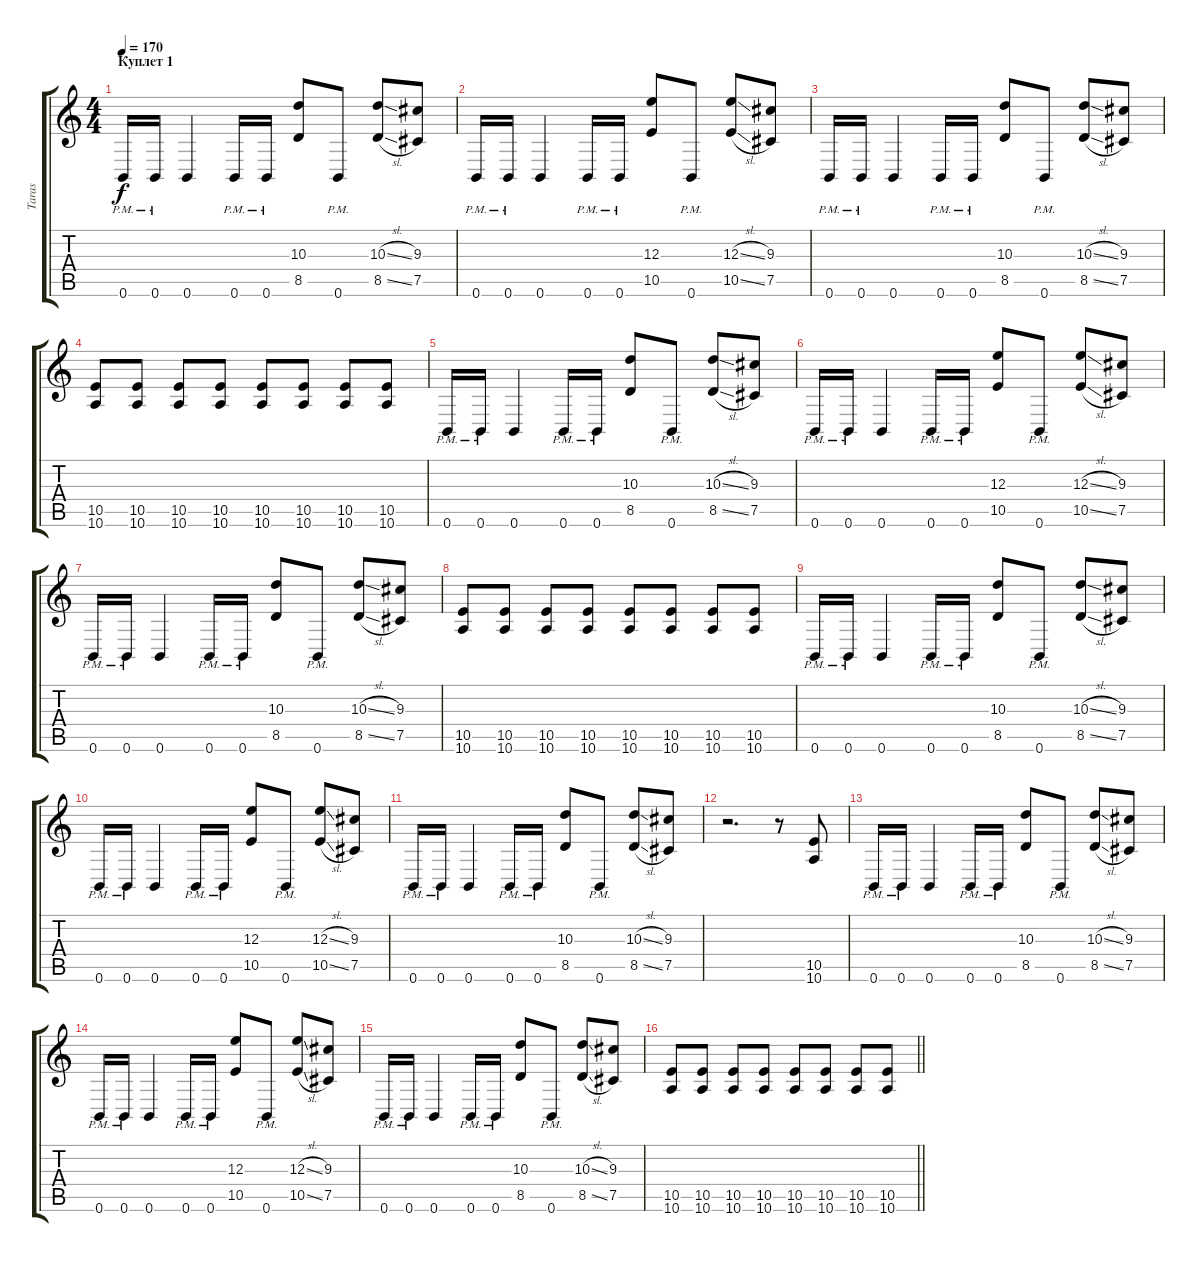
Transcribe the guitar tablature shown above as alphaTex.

\track ("Taras" "Taras") {instrument distortionguitar}
\staff {score tabs}
\tuning (Db4 Ab3 E3 B2 Gb2 B1) {hide}
\ts (4 4)
\section ("" "Куплет 1")
\tempo 170
\clef g2
\ks c
0.6{pm}.16{dy f} 0.6{pm}.16 0.6.4 0.6{pm}.16 0.6{pm}.16 (10.3 8.5).8 0.6{pm}.8 (10.3{sl} 8.5{sl}).8 (9.3 7.5).8 |
0.6{pm}.16 0.6{pm}.16 0.6.4 0.6{pm}.16 0.6{pm}.16 (12.3 10.5).8 0.6{pm}.8 (12.3{sl} 10.5{sl}).8 (9.3 7.5).8 |
0.6{pm}.16 0.6{pm}.16 0.6.4 0.6{pm}.16 0.6{pm}.16 (10.3 8.5).8 0.6{pm}.8 (10.3{sl} 8.5{sl}).8 (9.3 7.5).8 |
(10.5 10.6).8 (10.5 10.6).8 (10.5 10.6).8 (10.5 10.6).8 (10.5 10.6).8 (10.5 10.6).8 (10.5 10.6).8 (10.5 10.6).8 |
0.6{pm}.16 0.6{pm}.16 0.6.4 0.6{pm}.16 0.6{pm}.16 (10.3 8.5).8 0.6{pm}.8 (10.3{sl} 8.5{sl}).8 (9.3 7.5).8 |
0.6{pm}.16 0.6{pm}.16 0.6.4 0.6{pm}.16 0.6{pm}.16 (12.3 10.5).8 0.6{pm}.8 (12.3{sl} 10.5{sl}).8 (9.3 7.5).8 |
0.6{pm}.16 0.6{pm}.16 0.6.4 0.6{pm}.16 0.6{pm}.16 (10.3 8.5).8 0.6{pm}.8 (10.3{sl} 8.5{sl}).8 (9.3 7.5).8 |
(10.5 10.6).8 (10.5 10.6).8 (10.5 10.6).8 (10.5 10.6).8 (10.5 10.6).8 (10.5 10.6).8 (10.5 10.6).8 (10.5 10.6).8 |
0.6{pm}.16 0.6{pm}.16 0.6.4 0.6{pm}.16 0.6{pm}.16 (10.3 8.5).8 0.6{pm}.8 (10.3{sl} 8.5{sl}).8 (9.3 7.5).8 |
0.6{pm}.16 0.6{pm}.16 0.6.4 0.6{pm}.16 0.6{pm}.16 (12.3 10.5).8 0.6{pm}.8 (12.3{sl} 10.5{sl}).8 (9.3 7.5).8 |
0.6{pm}.16 0.6{pm}.16 0.6.4 0.6{pm}.16 0.6{pm}.16 (10.3 8.5).8 0.6{pm}.8 (10.3{sl} 8.5{sl}).8 (9.3 7.5).8 |
r.2{d} r.8 (10.5 10.6).8 |
0.6{pm}.16 0.6{pm}.16 0.6.4 0.6{pm}.16 0.6{pm}.16 (10.3 8.5).8 0.6{pm}.8 (10.3{sl} 8.5{sl}).8 (9.3 7.5).8 |
0.6{pm}.16 0.6{pm}.16 0.6.4 0.6{pm}.16 0.6{pm}.16 (12.3 10.5).8 0.6{pm}.8 (12.3{sl} 10.5{sl}).8 (9.3 7.5).8 |
0.6{pm}.16 0.6{pm}.16 0.6.4 0.6{pm}.16 0.6{pm}.16 (10.3 8.5).8 0.6{pm}.8 (10.3{sl} 8.5{sl}).8 (9.3 7.5).8 |
\barLineRight lightlight
(10.5 10.6).8 (10.5 10.6).8 (10.5 10.6).8 (10.5 10.6).8 (10.5 10.6).8 (10.5 10.6).8 (10.5 10.6).8 (10.5 10.6).8
